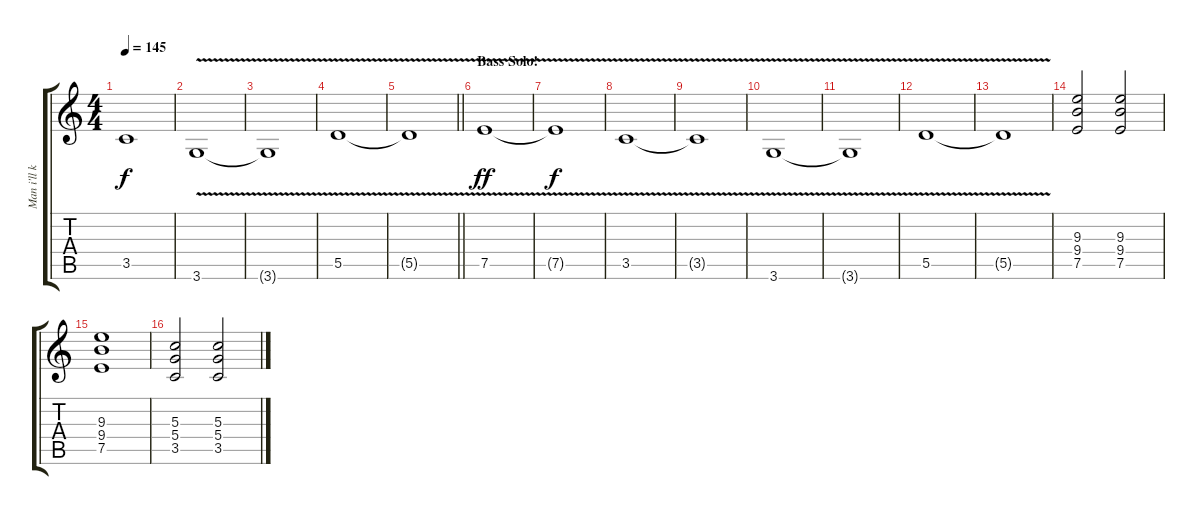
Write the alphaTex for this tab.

\track ("Man i'll kiiiiill you!" "Man i'll k") {instrument distortionguitar}
\staff {score tabs}
\tuning (E4 B3 G3 D3 A2 E2) {hide}
\ts (4 4)
\tempo 145
\clef g2
\ks c
3.5{t}.1{dy f} |
3.6{v}.1 |
3.6{t}.1 |
5.5{v}.1 |
\barLineRight lightlight
5.5{t}.1 |
\section ("" "Bass Solo!")
7.5{v}.1{dy ff} |
7.5{t}.1{dy f} |
3.5{v}.1 |
3.5{t}.1 |
3.6{v}.1 |
3.6{t}.1 |
5.5{v}.1 |
5.5{t}.1 |
(9.3 9.4 7.5).2 (9.3 9.4 7.5).2 |
(9.3 9.4 7.5).1 |
(5.3 5.4 3.5).2 (5.3 5.4 3.5).2
